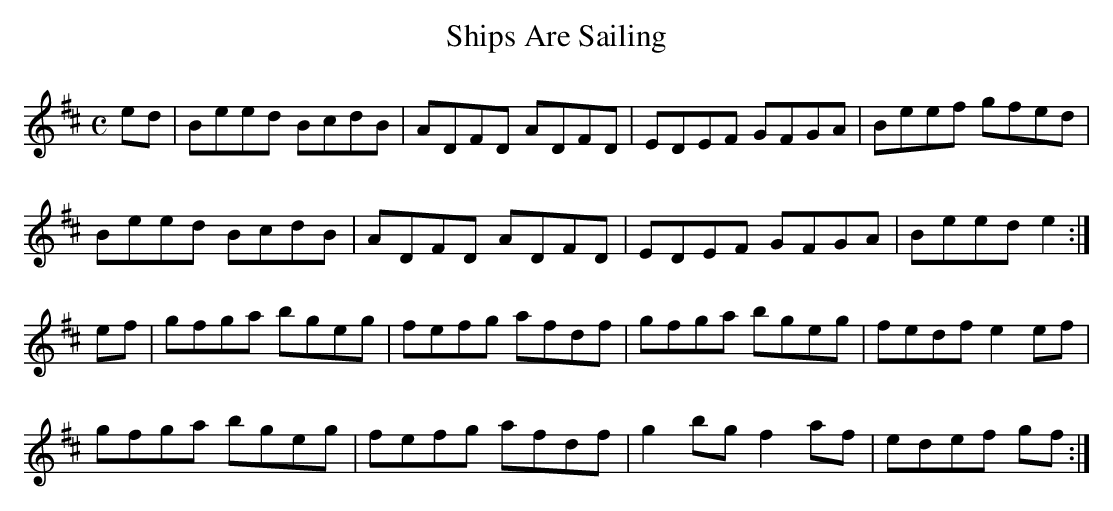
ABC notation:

X:1
T:Ships Are Sailing
M:C
L:1/8
K:E Dorian
ed|Beed BcdB|ADFD ADFD|EDEF GFGA|Beef gfed|!
Beed BcdB|ADFD ADFD|EDEF GFGA|Beed e2:|!
ef|gfga bgeg|fefg afdf|gfga bgeg|fedf e2ef|!
gfga bgeg|fefg afdf|g2bg f2af|edef gf:|!
